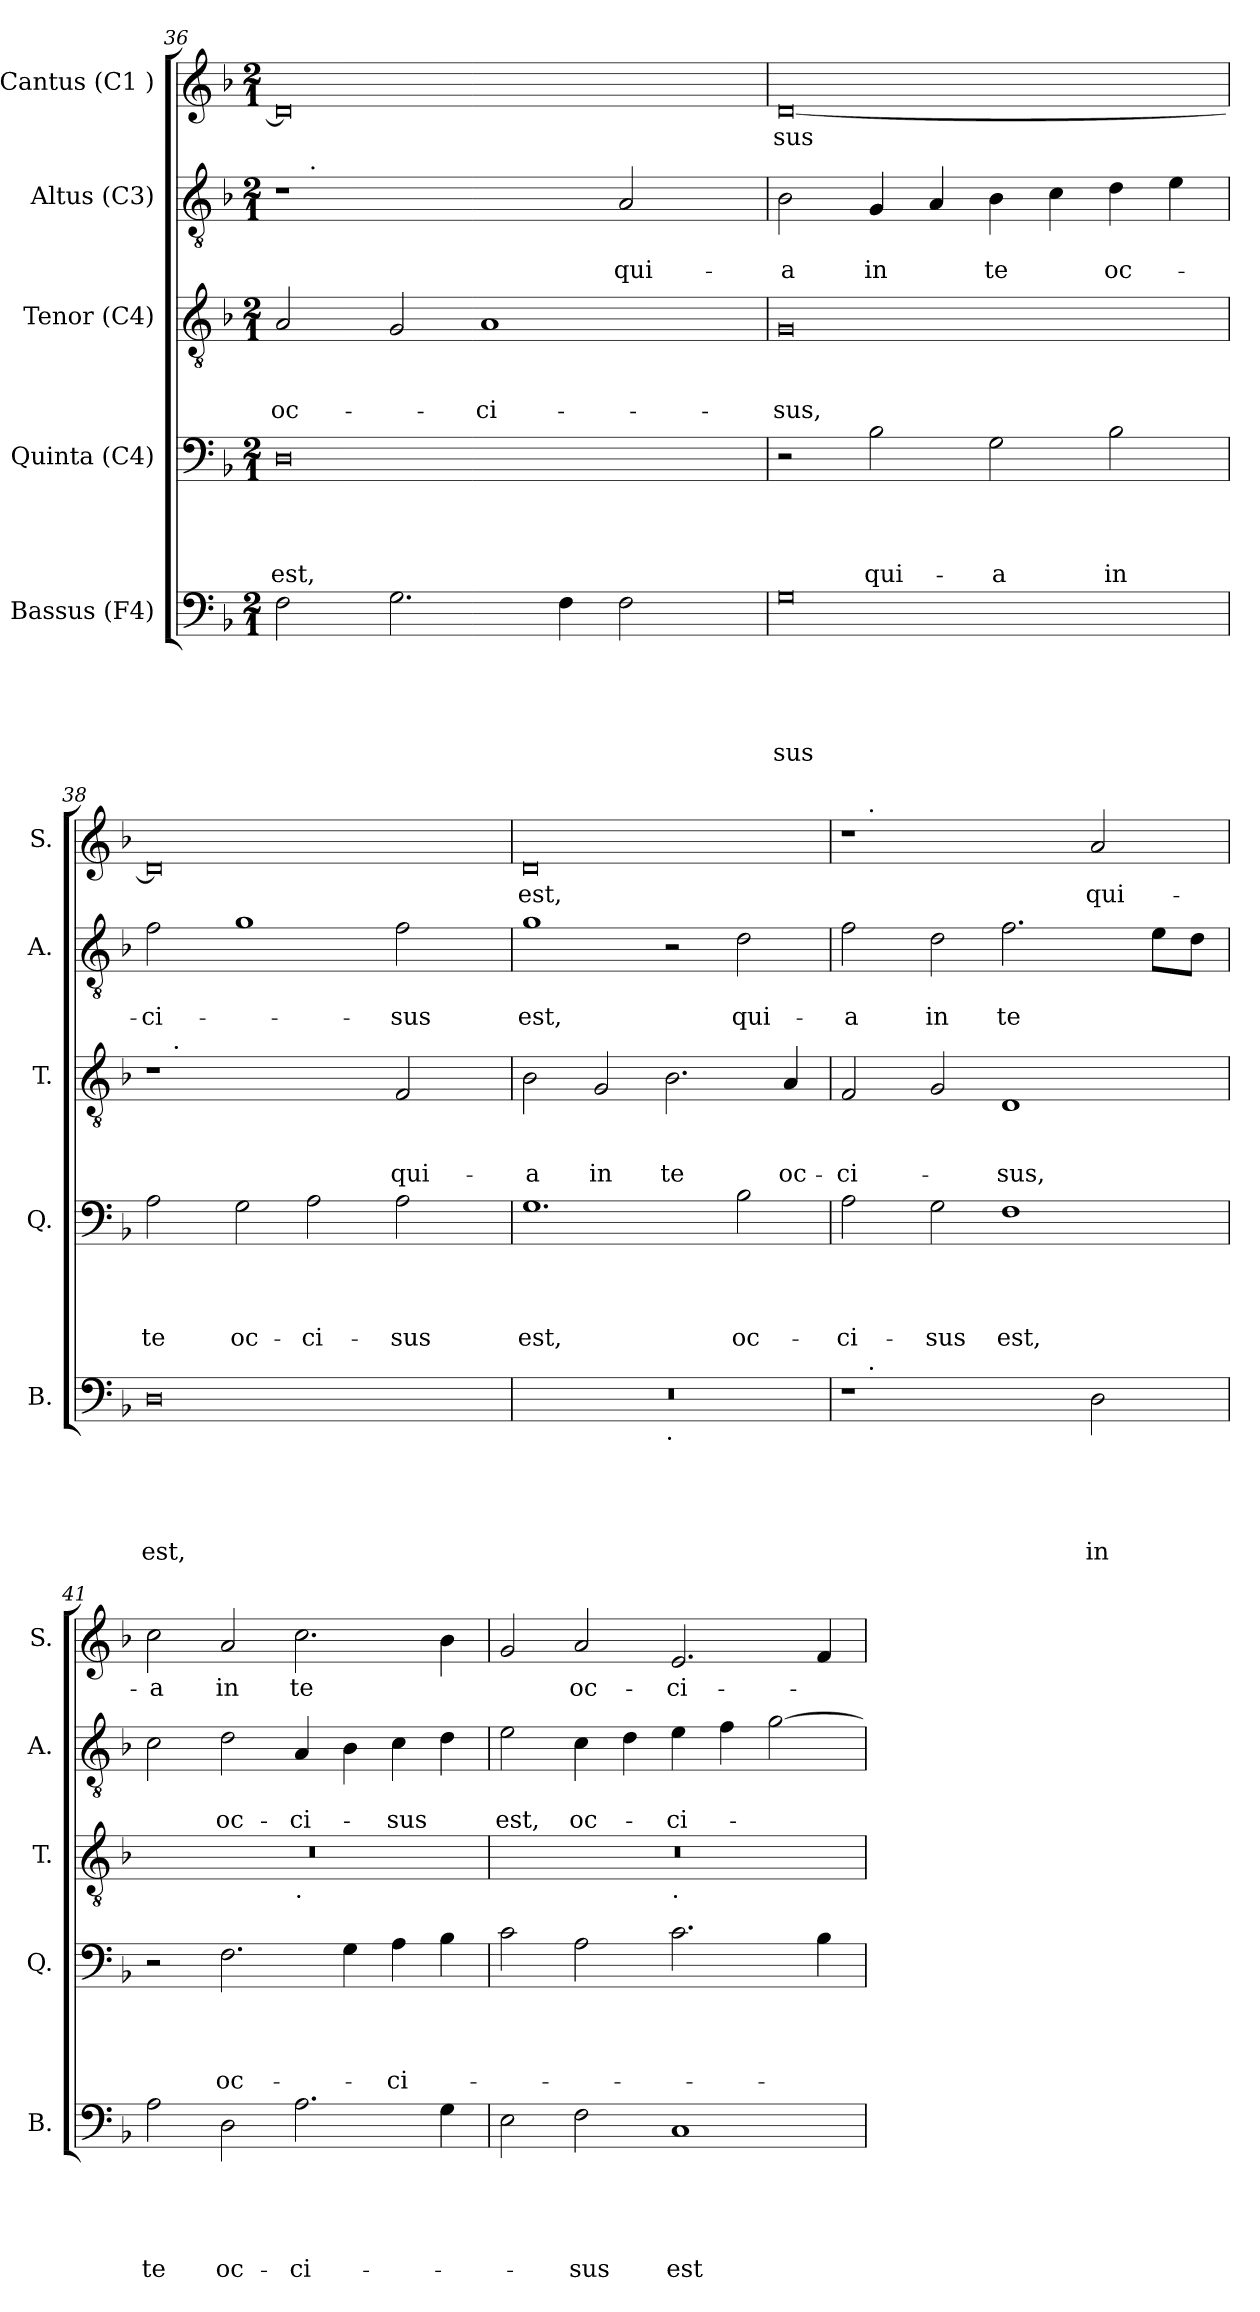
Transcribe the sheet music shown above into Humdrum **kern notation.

**kern	**text	**text	**text	**text	**text	**kern	**text	**text	**text	**text	**kern	**text	**text	**text	**kern	**text	**text	**kern	**text
*part5	*part5	*part5	*part5	*part5	*part5	*part4	*part4	*part4	*part4	*part4	*part3	*part3	*part3	*part3	*part2	*part2	*part2	*part1	*part1
*staff5	*staff5	*staff5	*staff5	*staff5	*staff5	*staff4	*staff4	*staff4	*staff4	*staff4	*staff3	*staff3	*staff3	*staff3	*staff2	*staff2	*staff2	*staff1	*staff1
*I"Bassus (F4)	*	*	*	*	*	*I"Quinta (C4)	*	*	*	*	*I"Tenor (C4)	*	*	*	*I"Altus (C3)	*	*	*I"Cantus (C1 )	*
*I'B.	*	*	*	*	*	*I'Q.	*	*	*	*	*I'T.	*	*	*	*I'A.	*	*	*I'S.	*
*clefF4	*	*	*	*	*	*clefF4	*	*	*	*	*clefGv2	*	*	*	*clefGv2	*	*	*clefG2	*
*k[b-]	*	*	*	*	*	*k[b-]	*	*	*	*	*k[b-]	*	*	*	*k[b-]	*	*	*k[b-]	*
*F:	*	*	*	*	*	*F:	*	*	*	*	*F:	*	*	*	*F:	*	*	*F:	*
*M2/1	*	*	*	*	*	*M2/1	*	*	*	*	*M2/1	*	*	*	*M2/1	*	*	*M2/1	*
=36	=36	=36	=36	=36	=36	=36	=36	=36	=36	=36	=36	=36	=36	=36	=36	=36	=36	=36	=36
!	!	!	!	!	!	!	!	!	!	!LO:LY:b	!	!	!	!LO:LY:b	!	!	!	!	!
*	*	*	*	*	*	*	*	*	*	*	*	*	*	*	*^	*	*	*	*
2F\	.	.	.	.	.	0D	.	.	.	est,	2A/	.	.	oc-	1r	16.ryy	.	.	0d]	.
!	!	!	!	!	!	!	!	!	!	!	!	!	!	!	!	!LO:TX:a:t=.	!	!	!	!
.	.	.	.	.	.	.	.	.	.	.	.	.	.	.	.	1ryy	.	.	.	.
2.G\	.	.	.	.	.	.	.	.	.	.	2G/	.	.	.	.	.	.	.	.	.
!	!	!	!	!	!	!	!	!	!	!	!	!	!	!LO:LY:b	!	!	!	!	!	!
.	.	.	.	.	.	.	.	.	.	.	1A	.	.	-ci-	2ryy	.	.	.	.	.
.	.	.	.	.	.	.	.	.	.	.	.	.	.	.	.	2ryy	.	.	.	.
4F\	.	.	.	.	.	.	.	.	.	.	.	.	.	.	.	.	.	.	.	.
!	!	!	!	!	!	!	!	!	!	!	!	!	!	!	!	!	!	!LO:LY:b	!	!
2F\	.	.	.	.	.	.	.	.	.	.	.	.	.	.	2A/	.	.	qui-	.	.
.	.	.	.	.	.	.	.	.	.	.	.	.	.	.	.	4ryy	.	.	.	.
.	.	.	.	.	.	.	.	.	.	.	.	.	.	.	.	8ryy	.	.	.	.
.	.	.	.	.	.	.	.	.	.	.	.	.	.	.	.	32ryy	.	.	.	.
=37	=37	=37	=37	=37	=37	=37	=37	=37	=37	=37	=37	=37	=37	=37	=37	=37	=37	=37	=37	=37
!	!	!	!	!	!LO:LY:b	!	!	!	!	!	!	!	!	!LO:LY:b	!	!	!	!LO:LY:b	!	!LO:LY:b
*	*	*	*	*	*	*	*	*	*	*	*	*	*	*	*v	*v	*	*	*	*
0G	.	.	.	.	-sus	2r	.	.	.	.	0G	.	.	-sus,	2B-\	.	-a	[<0d	-sus
!	!	!	!	!	!	!	!	!	!	!LO:LY:b	!	!	!	!	!	!	!LO:LY:b	!	!
.	.	.	.	.	.	2B-\	.	.	.	qui-	.	.	.	.	4G/	.	in	.	.
.	.	.	.	.	.	.	.	.	.	.	.	.	.	.	4A/	.	.	.	.
!	!	!	!	!	!	!	!	!	!	!LO:LY:b	!	!	!	!	!	!	!LO:LY:b	!	!
.	.	.	.	.	.	2G\	.	.	.	-a	.	.	.	.	4B-\	.	te	.	.
.	.	.	.	.	.	.	.	.	.	.	.	.	.	.	4c\	.	.	.	.
!	!	!	!	!	!	!	!	!	!	!LO:LY:b	!	!	!	!	!	!	!LO:LY:b	!	!
.	.	.	.	.	.	2B-\	.	.	.	in	.	.	.	.	4d\	.	oc-	.	.
.	.	.	.	.	.	.	.	.	.	.	.	.	.	.	4e\	.	.	.	.
!!LO:PB:g=z
=38	=38	=38	=38	=38	=38	=38	=38	=38	=38	=38	=38	=38	=38	=38	=38	=38	=38	=38	=38
!	!	!	!	!	!	!	!	!	!	!	!LO:TX:a:t=-	!	!	!	!	!	!	!	!
!	!	!	!	!	!LO:LY:b	!	!	!	!	!LO:LY:b	!	!	!	!	!	!	!LO:LY:b	!	!
*	*	*	*	*	*	*	*	*	*	*	*^	*	*	*	*	*	*	*	*
0D	.	.	.	.	est,	2A\	.	.	.	te	1r	16.ryy	.	.	.	2f\	.	-ci-	0d]	.
!	!	!	!	!	!	!	!	!	!	!	!	!LO:TX:a:t=.	!	!	!	!	!	!	!	!
.	.	.	.	.	.	.	.	.	.	.	.	1ryy	.	.	.	.	.	.	.	.
!	!	!	!	!	!	!	!	!	!	!LO:LY:b	!	!	!	!	!	!	!	!	!	!
.	.	.	.	.	.	2G\	.	.	.	oc-	.	.	.	.	.	1g	.	.	.	.
!	!	!	!	!	!	!	!	!	!	!LO:LY:b	!	!	!	!	!	!	!	!	!	!
.	.	.	.	.	.	2A\	.	.	.	-ci-	2ryy	.	.	.	.	.	.	.	.	.
.	.	.	.	.	.	.	.	.	.	.	.	2ryy	.	.	.	.	.	.	.	.
!	!	!	!	!	!	!	!	!	!	!LO:LY:b	!	!	!	!	!LO:LY:b	!	!	!LO:LY:b	!	!
.	.	.	.	.	.	2A\	.	.	.	-sus	2F/	.	.	.	qui-	2f\	.	-sus	.	.
.	.	.	.	.	.	.	.	.	.	.	.	4ryy	.	.	.	.	.	.	.	.
.	.	.	.	.	.	.	.	.	.	.	.	8ryy	.	.	.	.	.	.	.	.
.	.	.	.	.	.	.	.	.	.	.	.	32ryy	.	.	.	.	.	.	.	.
=39	=39	=39	=39	=39	=39	=39	=39	=39	=39	=39	=39	=39	=39	=39	=39	=39	=39	=39	=39	=39
!	!	!	!	!	!	!	!	!	!	!LO:LY:b	!	!	!	!	!LO:LY:b	!	!	!LO:LY:b	!	!LO:LY:b
*^	*	*	*	*	*	*	*	*	*	*	*v	*v	*	*	*	*	*	*	*	*
0r	1ryy	.	.	.	.	.	1.G	.	.	.	est,	2B-\	.	.	-a	1g	.	est,	0d	est,
!	!	!	!	!	!	!	!	!	!	!	!	!	!	!	!LO:LY:b	!	!	!	!	!
.	.	.	.	.	.	.	.	.	.	.	.	2G/	.	.	in	.	.	.	.	.
!	!LO:TX:b:t=.	!	!	!	!	!	!	!	!	!	!	!	!	!	!	!	!	!	!	!
!	!	!	!	!	!	!	!	!	!	!	!	!	!	!	!LO:LY:b	!	!	!	!	!
.	1ryy	.	.	.	.	.	.	.	.	.	.	2.B-\	.	.	te	2r	.	.	.	.
!	!	!	!	!	!	!	!	!	!	!	!LO:LY:b	!	!	!	!	!	!	!LO:LY:b	!	!
.	.	.	.	.	.	.	2B-\	.	.	.	oc-	.	.	.	.	2d\	.	qui-	.	.
!	!	!	!	!	!	!	!	!	!	!	!	!	!	!	!LO:LY:b	!	!	!	!	!
.	.	.	.	.	.	.	.	.	.	.	.	4A/	.	.	oc-	.	.	.	.	.
=40	=40	=40	=40	=40	=40	=40	=40	=40	=40	=40	=40	=40	=40	=40	=40	=40	=40	=40	=40	=40
!	!	!	!	!	!	!	!	!	!	!	!LO:LY:b	!	!	!	!LO:LY:b	!	!	!LO:LY:b	!	!
*	*	*	*	*	*	*	*	*	*	*	*	*	*	*	*	*	*	*	*^	*
1r	16.ryy	.	.	.	.	.	2A\	.	.	.	-ci-	2F/	.	.	-ci-	2f\	.	-a	1r	16.ryy	.
!	!	!	!	!	!	!	!	!	!	!	!	!	!	!	!	!	!	!	!	!LO:TX:a:t=.	!
!	!LO:TX:a:t=.	!	!	!	!	!	!	!	!	!	!	!	!	!	!	!	!	!	!	!	!
.	1ryy	.	.	.	.	.	.	.	.	.	.	.	.	.	.	.	.	.	.	1ryy	.
!	!	!	!	!	!	!	!	!	!	!	!LO:LY:b	!	!	!	!	!	!	!LO:LY:b	!	!	!
.	.	.	.	.	.	.	2G\	.	.	.	-sus	2G/	.	.	.	2d\	.	in	.	.	.
!	!	!	!	!	!	!	!	!	!	!	!LO:LY:b	!	!	!	!LO:LY:b	!	!	!LO:LY:b	!	!	!
2ryy	.	.	.	.	.	.	1F	.	.	.	est,	1D	.	.	-sus,	2.f\	.	te	2ryy	.	.
.	2ryy	.	.	.	.	.	.	.	.	.	.	.	.	.	.	.	.	.	.	2ryy	.
!	!	!	!	!	!	!LO:LY:b	!	!	!	!	!	!	!	!	!	!	!	!	!	!	!LO:LY:b
2D\	.	.	.	.	.	in	.	.	.	.	.	.	.	.	.	.	.	.	2a/	.	qui-
.	4ryy	.	.	.	.	.	.	.	.	.	.	.	.	.	.	.	.	.	.	4ryy	.
.	.	.	.	.	.	.	.	.	.	.	.	.	.	.	.	8e\L	.	.	.	.	.
.	8ryy	.	.	.	.	.	.	.	.	.	.	.	.	.	.	.	.	.	.	8ryy	.
.	.	.	.	.	.	.	.	.	.	.	.	.	.	.	.	8d\J	.	.	.	.	.
.	32ryy	.	.	.	.	.	.	.	.	.	.	.	.	.	.	.	.	.	.	32ryy	.
=41	=41	=41	=41	=41	=41	=41	=41	=41	=41	=41	=41	=41	=41	=41	=41	=41	=41	=41	=41	=41	=41
!	!	!	!	!	!	!LO:LY:b	!	!	!	!	!	!	!	!	!	!	!	!	!	!	!LO:LY:b
*v	*v	*	*	*	*	*	*	*	*	*	*	*^	*	*	*	*	*	*	*v	*v	*
2A\	.	.	.	.	te	2r	.	.	.	.	0r	1ryy	.	.	.	2c\	.	.	2cc\	-a
!	!	!	!	!	!LO:LY:b	!	!	!	!	!LO:LY:b	!	!	!	!	!	!	!	!LO:LY:b	!	!LO:LY:b
2D\	.	.	.	.	oc-	2.F\	.	.	.	oc-	.	.	.	.	.	2d\	.	oc-	2a/	in
!	!	!	!	!	!	!	!	!	!	!	!	!LO:TX:b:t=.	!	!	!	!	!	!	!	!
!	!	!	!	!	!LO:LY:b	!	!	!	!	!	!	!	!	!	!	!	!	!LO:LY:b	!	!LO:LY:b
2.A\	.	.	.	.	-ci-	.	.	.	.	.	.	1ryy	.	.	.	4A/	.	-ci-	2.cc\	te
.	.	.	.	.	.	4G\	.	.	.	.	.	.	.	.	.	4B-\	.	.	.	.
!	!	!	!	!	!	!	!	!	!	!LO:LY:b	!	!	!	!	!	!	!	!LO:LY:b	!	!
.	.	.	.	.	.	4A\	.	.	.	-ci-	.	.	.	.	.	4c\	.	-sus	.	.
4G\	.	.	.	.	.	4B-\	.	.	.	.	.	.	.	.	.	4d\	.	.	4b-\	.
!!LO:PB:g=z
=42	=42	=42	=42	=42	=42	=42	=42	=42	=42	=42	=42	=42	=42	=42	=42	=42	=42	=42	=42	=42
!	!	!	!	!	!	!	!	!	!	!	!	!	!	!	!	!	!	!LO:LY:b	!	!
2E\	.	.	.	.	.	2c\	.	.	.	.	0r	1ryy	.	.	.	2e\	.	est,	2g/	.
!	!	!	!	!	!LO:LY:b	!	!	!	!	!	!	!	!	!	!	!	!	!LO:LY:b	!	!LO:LY:b
2F\	.	.	.	.	-sus	2A\	.	.	.	.	.	.	.	.	.	4c\	.	oc-	2a/	oc-
.	.	.	.	.	.	.	.	.	.	.	.	.	.	.	.	4d\	.	.	.	.
!	!	!	!	!	!	!	!	!	!	!	!	!LO:TX:b:t=.	!	!	!	!	!	!	!	!
!	!	!	!	!	!LO:LY:b	!	!	!	!	!	!	!	!	!	!	!	!	!LO:LY:b	!	!LO:LY:b
1C	.	.	.	.	est	2.c\	.	.	.	.	.	1ryy	.	.	.	4e\	.	-ci-	2.e/	-ci-
.	.	.	.	.	.	.	.	.	.	.	.	.	.	.	.	4f\	.	.	.	.
.	.	.	.	.	.	.	.	.	.	.	.	.	.	.	.	[>2g\	.	.	.	.
.	.	.	.	.	.	4B-\	.	.	.	.	.	.	.	.	.	.	.	.	4f/	.
*	*	*	*	*	*	*	*	*	*	*	*v	*v	*	*	*	*	*	*	*	*
=	=	=	=	=	=	=	=	=	=	=	=	=	=	=	=	=	=	=	=
*-	*-	*-	*-	*-	*-	*-	*-	*-	*-	*-	*-	*-	*-	*-	*-	*-	*-	*-	*-
